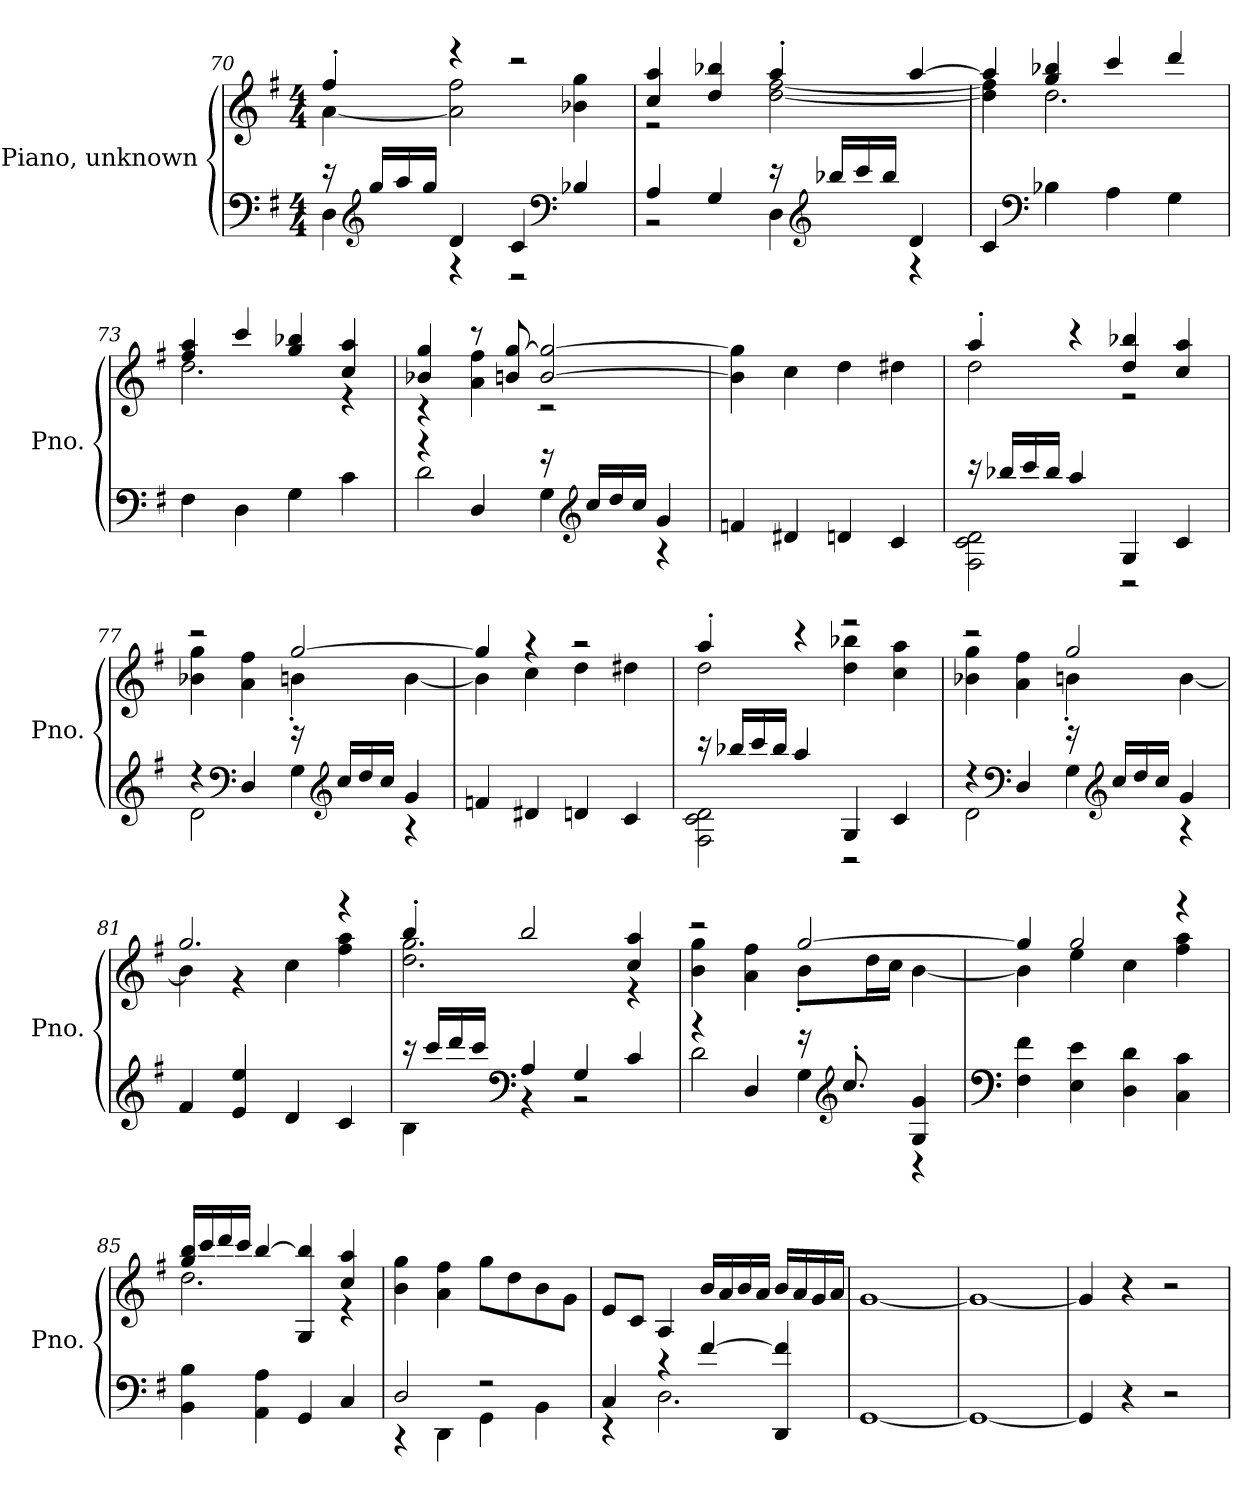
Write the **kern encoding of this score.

**kern	**kern
*part1	*part1
*staff2	*staff1
*I"Piano, unknown	*
*I'Pno.	*
*clefF4	*clefG2
*k[f#]	*k[f#]
*M4/4	*M4/4
=70	=70
*^	*^
16r	4D\	4ff#'/	[4a\
*clefG2	*	*	*
16gg/LL	.	.	.
16aa/	.	.	.
16gg/JJ	.	.	.
4d/	4r	4r	2a\] 2ff#\
4c/	2r	2r	.
*clefF4	*	*	*
4B-X/	.	.	4b-X\ 4gg\
=71	=71	=71	=71
4A/	2r	4cc/ 4aa/	2r
4G/	.	4dd/ 4bb-X/	.
16r	4D\	4aa'/	[2dd\ [2ff#\
*clefG2	*	*	*
16bb-X/LL	.	.	.
16ccc/	.	.	.
16bb-/JJ	.	.	.
4d/	4r	[4aa/	.
*v	*v	*	*
=72	=72	=72
4c/	4aa/]	4dd\] 4ff#\]
*clefF4	*	*
4B-X\	4gg/ 4bb-X/	2.dd\
4A\	4ccc/	.
4G\	4ddd/	.
!!LO:LB:g=z	!!
=73	=73	=73
4F#\	4ff#/ 4aa/	2.dd\
4D\	4ccc/	.
4G\	4gg/ 4bb-X/	.
4c\	4cc/ 4aa/	4r
=74	=74	=74
*^	*	*
4r	2d\	4b-X/ 4gg/	4r
4D/	.	8r	4a\ 4ff#\
.	.	8bn/ [8gg/	.
16r	4G\	[2b/ 2gg/_	2r
*clefG2	*	*	*
16cc/LL	.	.	.
16dd/	.	.	.
16cc/JJ	.	.	.
4g/	4r	.	.
*v	*v	*	*
*	*v	*v
=75	=75
4fn/	4b\] 4gg\]
4d#X/	4cc\
4dn/	4dd\
4c/	4dd#X\
=76	=76
*^	*^
16r	2F#\ 2c\ 2d\	4aa'/	2dd\
16bb-X/LL	.	.	.
16ccc/	.	.	.
16bb-/JJ	.	.	.
4aa/	.	4r	.
4G/	2r	4dd/ 4bb-X/	2r
4c/	.	4cc/ 4aa/	.
!!LO:LB:g=z	!!
=77	=77	=77	=77
4r	2d\	2r	4b-X\ 4gg\
*clefF4	*	*	*
4D/	.	.	4a\ 4ff#\
16r	4G\	[2gg/	4bn'\
*clefG2	*	*	*
16cc/LL	.	.	.
16dd/	.	.	.
16cc/JJ	.	.	.
4g/	4r	.	[4b\
*v	*v	*	*
=78	=78	=78
4fn/	4gg/]	4b\]
4d#X/	4r	4cc\
4dn/	2r	4dd\
4c/	.	4dd#X\
=79	=79	=79
*^	*	*
16r	2F#\ 2c\ 2d\	4aa'/	2dd\
16bb-X/LL	.	.	.
16ccc/	.	.	.
16bb-/JJ	.	.	.
4aa/	.	4r	.
4G/	2r	2r	4dd\ 4bb-X\
4c/	.	.	4cc\ 4aa\
=80	=80	=80	=80
4r	2d\	2r	4b-X\ 4gg\
*clefF4	*	*	*
4D/	.	.	4a\ 4ff#\
16r	4G\	2gg/	4bn'\
*clefG2	*	*	*
16cc/LL	.	.	.
16dd/	.	.	.
16cc/JJ	.	.	.
4g/	4r	.	[4b\
*v	*v	*	*
!!LO:PB:g=z	!!
=81	=81	=81
4f#/	2.gg/	4b\]
4e/ 4ee/	.	4r
4d/	.	4cc\
4c/	4r	4ff#\ 4aa\
=82	=82	=82
*^	*	*
16r	4B\	4bb'/	2.dd\ 2.gg\
16ccc/LL	.	.	.
16ddd/	.	.	.
16ccc/JJ	.	.	.
*clefF4	*	*	*
4A/	4r	2bb/	.
4G/	2r	.	.
4c/	.	4cc/ 4aa/	4r
=83	=83	=83	=83
4r	2d\	2r	4b\ 4gg\
4D/	.	.	4a\ 4ff#\
16r	4G\	[2gg/	8b'\L
*clefG2	*	*	*
8.cc'/	.	.	.
.	.	.	16dd\L
.	.	.	16cc\JJ
4G/ 4g/	4r	.	[4b\
*v	*v	*	*
=84	=84	=84
*clefF4	*	*
4F#\ 4f#\	4gg/]	4b\]
4E\ 4e\	2gg/	4ee\
4D\ 4d\	.	4cc\
4C\ 4c\	4r	4ff#\ 4aa\
=85	=85	=85
4BB\ 4B\	16gg/ 16bb/LL	2.dd\
.	16ccc/	.
.	16ddd/	.
.	16ccc/JJ	.
4AA\ 4A\	[4bb/	.
4GG/	4G/ 4bb/]	.
4C/	4cc/ 4aa/	4r
*	*v	*v
!!LO:LB:g=z
=86	=86
*^	*
2D/	4r	4b\ 4gg\
.	4DD\	4a\ 4ff#\
2r	4GG\	8gg\L
.	.	8dd\
.	4BB\	8b\
.	.	8g\J
=87	=87	=87
4C/	4r	8e/L
.	.	8c/J
4r	2.D\	4A/
[4f#/	.	16b/LL
.	.	16a/
.	.	16b/
.	.	16a/JJ
4DD/ 4f#/]	.	16b/LL
.	.	16a/
.	.	16g/
.	.	16a/JJ
*v	*v	*
=88	=88
[1GG	[1g
=89	=89
1GG_	1g_
=90	=90
4GG/]	4g/]
4r	4r
2r	2r
=	=
*-	*-
